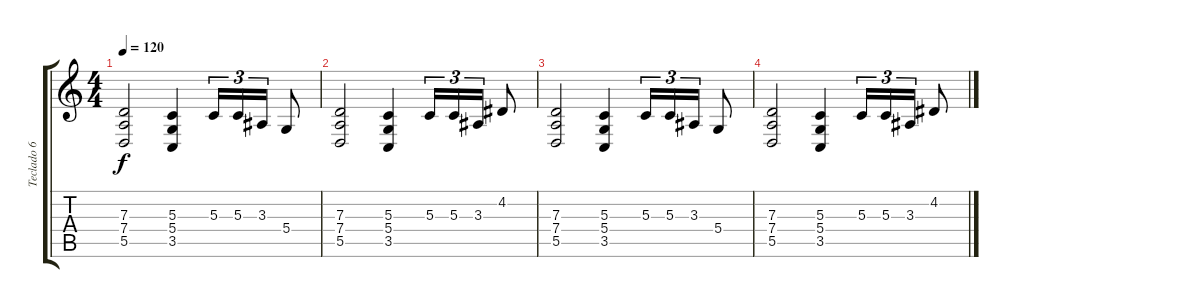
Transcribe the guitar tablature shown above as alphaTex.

\track ("Teclado 6 (Organo Iglesia)" "Teclado 6 ") {instrument churchorgan}
\staff {score tabs}
\tuning (E4 B3 G3 D3 A2 E2) {hide}
\ts (4 4)
\tempo 120
\clef g2
\ks c
(7.3 7.4 5.5).2{dy f} (5.3 5.4 3.5).4 5.3.16{tu (3 2)} 5.3.16{tu (3 2)} 3.3.16{tu (3 2)} 5.4.8 |
(7.3 7.4 5.5).2 (5.3 5.4 3.5).4 5.3.16{tu (3 2)} 5.3.16{tu (3 2)} 3.3.16{tu (3 2)} 4.2.8 |
(7.3 7.4 5.5).2 (5.3 5.4 3.5).4 5.3.16{tu (3 2)} 5.3.16{tu (3 2)} 3.3.16{tu (3 2)} 5.4.8 |
(7.3 7.4 5.5).2 (5.3 5.4 3.5).4 5.3.16{tu (3 2)} 5.3.16{tu (3 2)} 3.3.16{tu (3 2)} 4.2.8
